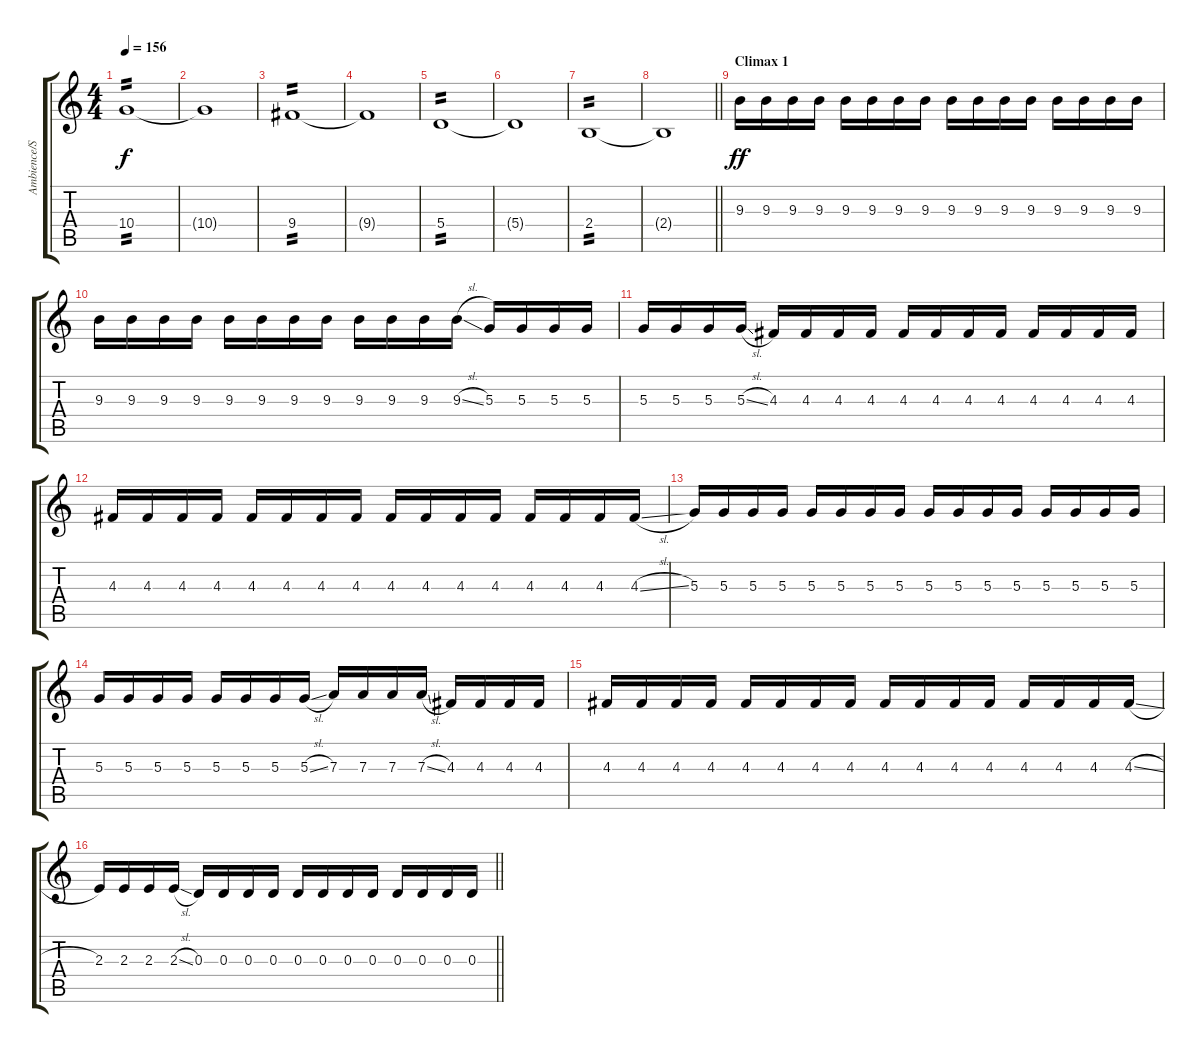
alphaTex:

\track ("Ambience/Second Lead" "Ambience/S") {instrument distortionguitar}
\staff {score tabs}
\tuning (B3 Gb3 D3 A2 E2 B1) {hide}
\ts (4 4)
\section ("" "")
\tempo 156
\clef g2
\ks c
10.4.1{tp 2 dy f} |
10.4{t}.1 |
9.4.1{tp 2} |
9.4{t}.1 |
5.4.1{tp 2} |
5.4{t}.1 |
2.4.1{tp 2} |
\barLineRight lightlight
2.4{t}.1 |
\section ("" "Climax 1")
9.3.16{dy ff volume 15} 9.3.16 9.3.16 9.3.16 9.3.16 9.3.16 9.3.16 9.3.16 9.3.16 9.3.16 9.3.16 9.3.16 9.3.16 9.3.16 9.3.16 9.3.16 |
9.3.16 9.3.16 9.3.16 9.3.16 9.3.16 9.3.16 9.3.16 9.3.16 9.3.16 9.3.16 9.3.16 9.3{sl}.16 5.3.16 5.3.16 5.3.16 5.3.16 |
5.3.16 5.3.16 5.3.16 5.3{sl}.16 4.3.16 4.3.16 4.3.16 4.3.16 4.3.16 4.3.16 4.3.16 4.3.16 4.3.16 4.3.16 4.3.16 4.3.16 |
4.3.16 4.3.16 4.3.16 4.3.16 4.3.16 4.3.16 4.3.16 4.3.16 4.3.16 4.3.16 4.3.16 4.3.16 4.3.16 4.3.16 4.3.16 4.3{sl}.16 |
5.3.16 5.3.16 5.3.16 5.3.16 5.3.16 5.3.16 5.3.16 5.3.16 5.3.16 5.3.16 5.3.16 5.3.16 5.3.16 5.3.16 5.3.16 5.3.16 |
5.3.16 5.3.16 5.3.16 5.3.16 5.3.16 5.3.16 5.3.16 5.3{sl}.16 7.3.16 7.3.16 7.3.16 7.3{sl}.16 4.3.16 4.3.16 4.3.16 4.3.16 |
4.3.16 4.3.16 4.3.16 4.3.16 4.3.16 4.3.16 4.3.16 4.3.16 4.3.16 4.3.16 4.3.16 4.3.16 4.3.16 4.3.16 4.3.16 4.3{sl}.16 |
\barLineRight lightlight
2.3.16 2.3.16 2.3.16 2.3{sl}.16 0.3.16 0.3.16 0.3.16 0.3.16 0.3.16 0.3.16 0.3.16 0.3.16 0.3.16 0.3.16 0.3.16 0.3.16
